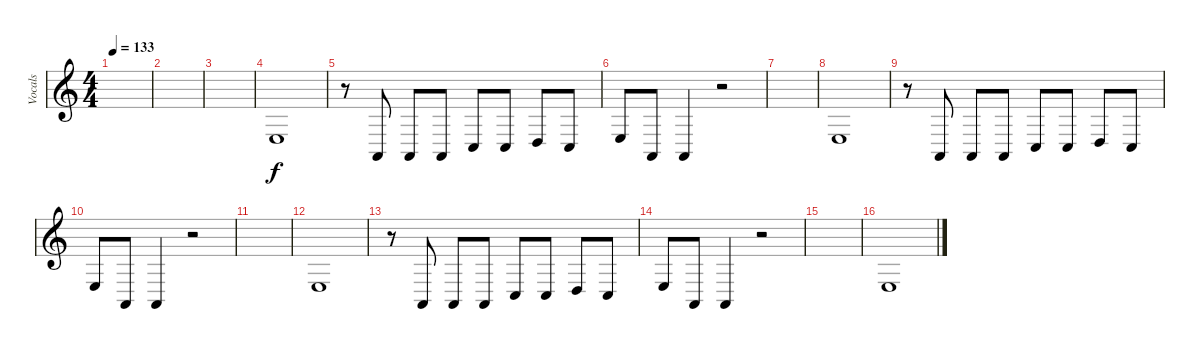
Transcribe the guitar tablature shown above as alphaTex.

\track ("Vocals" "Vocals") {instrument violin}
\staff {score}
\tuning (E4 B3 G3 D3 A2 E2) {hide}
\ts (4 4)
\tempo 133
\clef g2
\ks c
|
|
|
2.4.1 |
r.8 0.5.8 0.5.8 0.5.8 3.5.8 3.5.8 0.4.8 3.5.8 |
2.4.8 0.5.8 0.5.4 r.2 |
|
2.4.1 |
r.8 0.5.8 0.5.8 0.5.8 3.5.8 3.5.8 0.4.8 3.5.8 |
2.4.8 0.5.8 0.5.4 r.2 |
|
2.4.1 |
r.8 0.5.8 0.5.8 0.5.8 3.5.8 3.5.8 0.4.8 3.5.8 |
2.4.8 0.5.8 0.5.4 r.2 |
|
2.4.1
